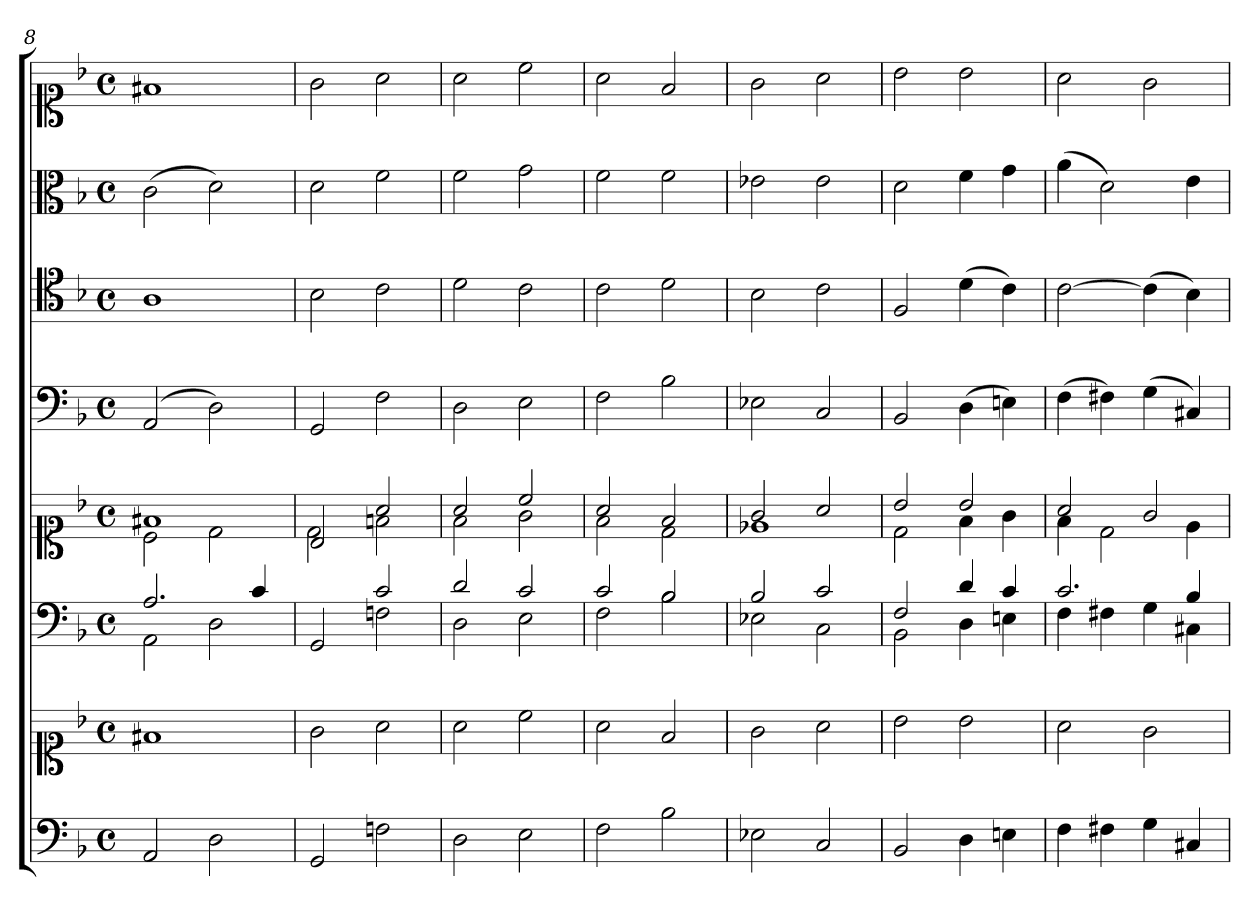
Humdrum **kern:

**kern	**kern	**kern	**kern	**kern	**kern	**kern	**kern
*part6	*part6	*part5	*part5	*part4	*part3	*part2	*part1
*staff8	*staff7	*staff6	*staff5	*staff4	*staff3	*staff2	*staff1
*clefF4	*clefC1	*clefF4	*clefC1	*clefF4	*clefC4	*clefC3	*clefC1
*k[b-]	*k[b-]	*k[b-]	*k[b-]	*k[b-]	*k[b-]	*k[b-]	*k[b-]
*F:	*F:	*F:	*F:	*F:	*F:	*F:	*F:
*M4/4	*M4/4	*M4/4	*M4/4	*M4/4	*M4/4	*M4/4	*M4/4
*met(c)	*met(c)	*met(c)	*met(c)	*met(c)	*met(c)	*met(c)	*met(c)
=8	=8	=8	=8	=8	=8	=8	=8
*	*	*^	*^	*	*	*	*
2AA	1f#X	2.A	2AA	1f#X	2c	(2AA	1A	(2c	1f#X
2D	.	.	2D	.	2d	2D)	.	2d)	.
.	.	4c	.	.	.	.	.	.	.
=9	=9	=9	=9	=9	=9	=9	=9	=9	=9
2GG	2g	2ryy	2GG	2B-	2d	2GG	2B-	2d	2g
2Fn	2a	2c	2Fn	2a	2fn	2F	2c	2f	2a
=10	=10	=10	=10	=10	=10	=10	=10	=10	=10
2D	2a	2d	2D	2a	2f	2D	2d	2f	2a
2E	2cc	2c	2E	2cc	2g	2E	2c	2g	2cc
=11	=11	=11	=11	=11	=11	=11	=11	=11	=11
2F	2a	2c	2F	2a	2f	2F	2c	2f	2a
2B-	2f	2B-	2B-	2f	2d	2B-	2d	2f	2f
=12	=12	=12	=12	=12	=12	=12	=12	=12	=12
2E-X	2g	2B-	2E-X	2g	1e-X	2E-X	2B-	2e-X	2g
2C	2a	2c	2C	2a	.	2C	2c	2e-	2a
=13	=13	=13	=13	=13	=13	=13	=13	=13	=13
2BB-	2b-	2F	2BB-	2b-	2d	2BB-	2F	2d	2b-
4D	2b-	4d	4D	2b-	4f	(4D	(4d	4f	2b-
4En	.	4c	4En	.	4g	4En)	4c)	4g	.
=14	=14	=14	=14	=14	=14	=14	=14	=14	=14
4F	2a	2.c	4F	2a	4f	(4F	[2c	(4a	2a
4F#X	.	.	4F#X	.	2d	4F#X)	.	2d)	.
4G	2g	.	4G	2g	.	(4G	(4c]	.	2g
4C#X	.	4B-	4C#X	.	4e	4C#X)	4B-)	4e	.
*	*	*v	*v	*	*	*	*	*	*
*	*	*	*v	*v	*	*	*	*
=	=	=	=	=	=	=	=
*-	*-	*-	*-	*-	*-	*-	*-
